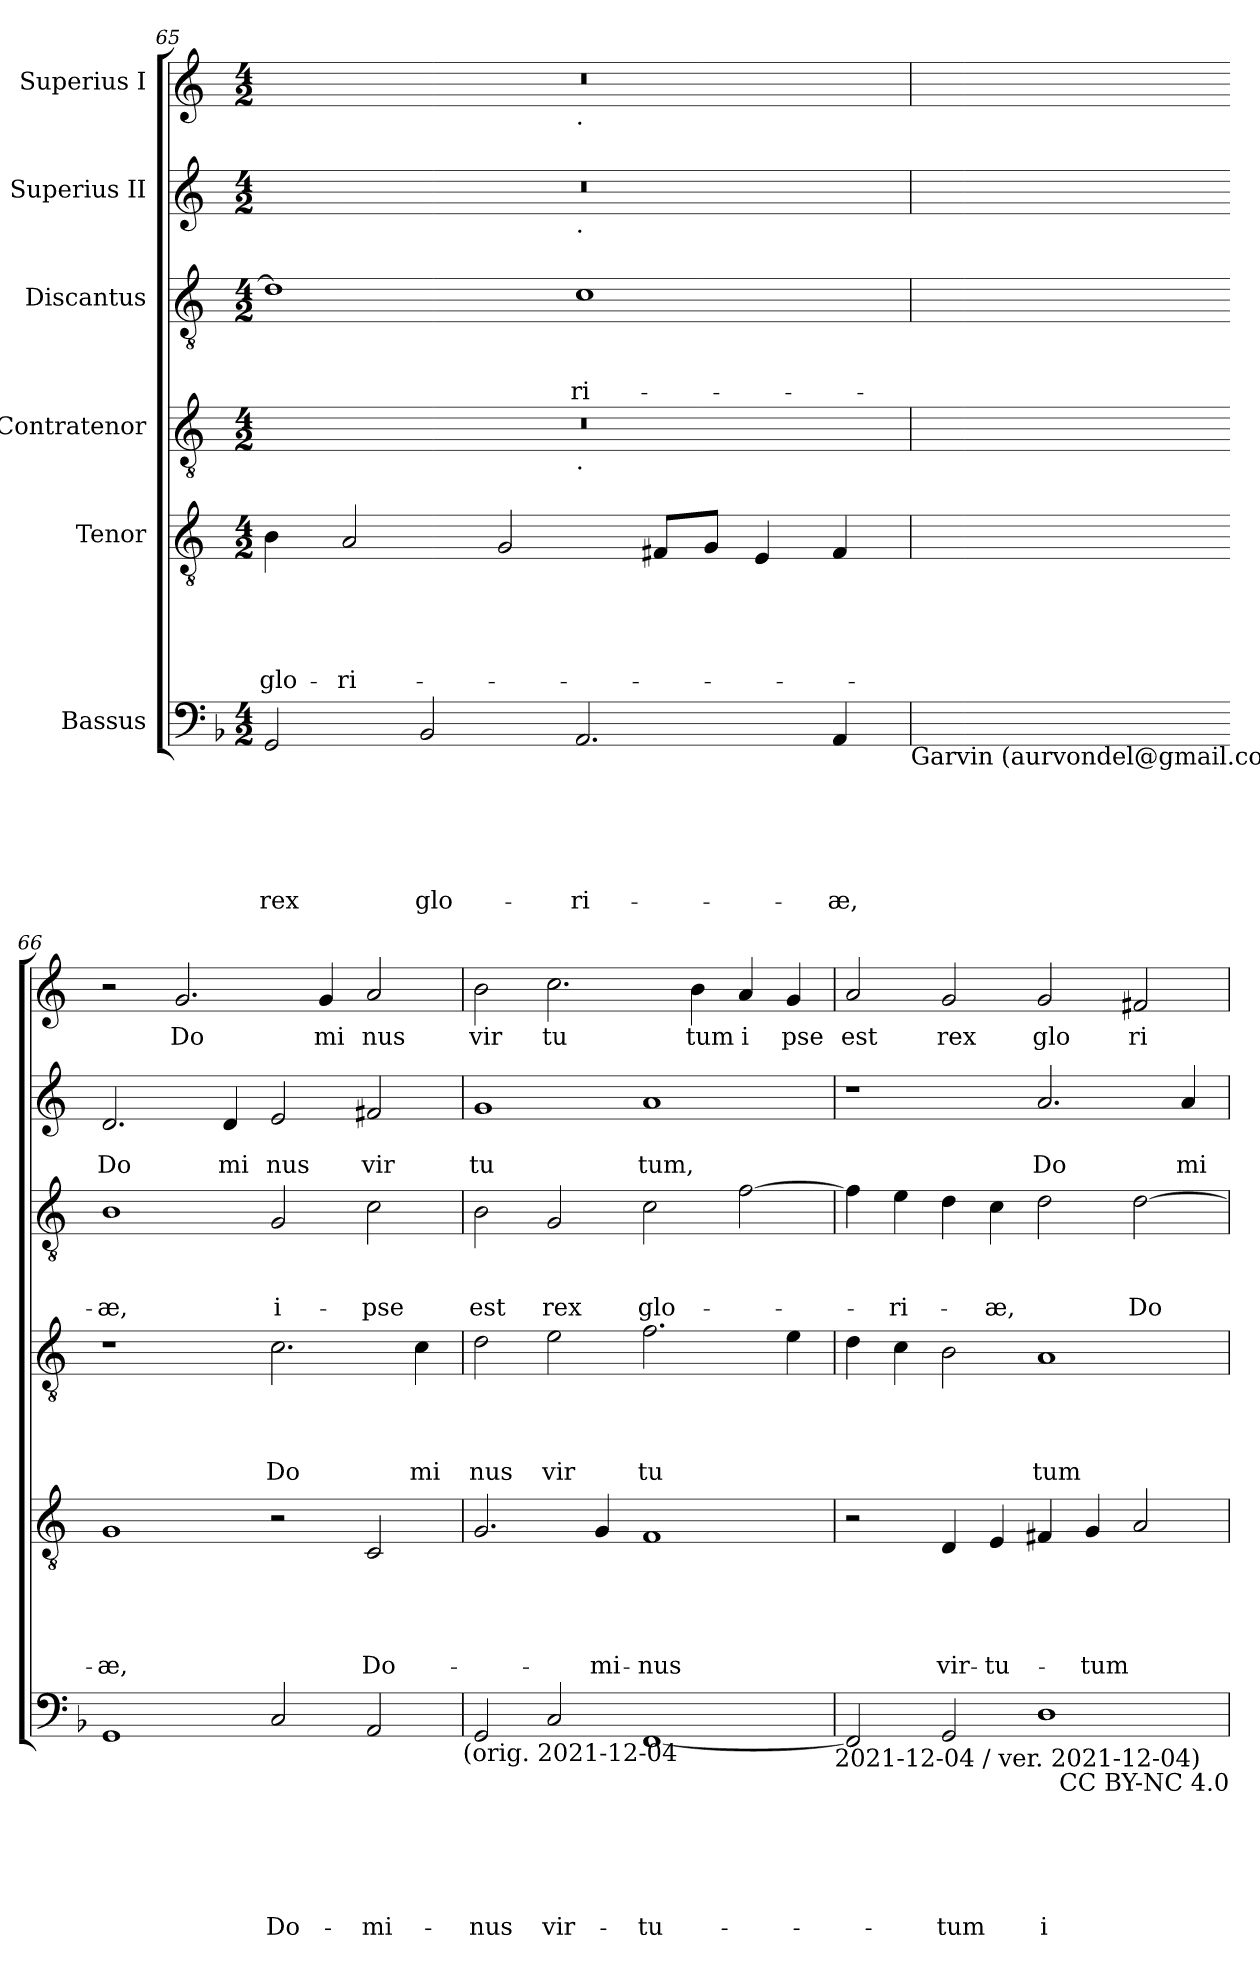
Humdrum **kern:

**kern	**text	**text	**text	**text	**text	**text	**kern	**text	**text	**text	**text	**text	**kern	**text	**text	**text	**text	**kern	**text	**text	**text	**kern	**text	**text	**kern	**text
*part6	*part6	*part6	*part6	*part6	*part6	*part6	*part5	*part5	*part5	*part5	*part5	*part5	*part4	*part4	*part4	*part4	*part4	*part3	*part3	*part3	*part3	*part2	*part2	*part2	*part1	*part1
*staff6	*staff6	*staff6	*staff6	*staff6	*staff6	*staff6	*staff5	*staff5	*staff5	*staff5	*staff5	*staff5	*staff4	*staff4	*staff4	*staff4	*staff4	*staff3	*staff3	*staff3	*staff3	*staff2	*staff2	*staff2	*staff1	*staff1
*I"Bassus	*	*	*	*	*	*	*I"Tenor	*	*	*	*	*	*I"Contratenor	*	*	*	*	*I"Discantus	*	*	*	*I"Superius II	*	*	*I"Superius I	*
*clefF4	*	*	*	*	*	*	*clefGv2	*	*	*	*	*	*clefGv2	*	*	*	*	*clefGv2	*	*	*	*clefG2	*	*	*clefG2	*
*	*	*	*	*	*	*	*ITrd-3c-5	*	*	*	*	*	*ITrd-3c-5	*	*	*	*	*ITrd-3c-5	*	*	*	*ITrd-3c-5	*	*	*ITrd-3c-5	*
*k[b-]	*	*	*	*	*	*	*k[b-]	*	*	*	*	*	*k[b-]	*	*	*	*	*k[b-]	*	*	*	*k[b-]	*	*	*k[b-]	*
*F:	*	*	*	*	*	*	*F:	*	*	*	*	*	*F:	*	*	*	*	*F:	*	*	*	*F:	*	*	*F:	*
*M4/2	*	*	*	*	*	*	*M4/2	*	*	*	*	*	*M4/2	*	*	*	*	*M4/2	*	*	*	*M4/2	*	*	*M4/2	*
=65	=65	=65	=65	=65	=65	=65	=65	=65	=65	=65	=65	=65	=65	=65	=65	=65	=65	=65	=65	=65	=65	=65	=65	=65	=65	=65
!	!	!	!	!	!	!LO:LY:b	!	!	!	!	!	!LO:LY:b	!	!	!	!	!	!	!	!	!	!	!	!	!	!
*	*	*	*	*	*	*	*	*	*	*	*	*	*^	*	*	*	*	*	*	*	*	*^	*	*	*^	*
2GG/	.	.	.	.	.	rex	4e\	.	.	.	.	glo-	0r	1ryy	.	.	.	.	1g]	.	.	.	0r	1ryy	.	.	0r	1ryy	.
!	!	!	!	!	!	!	!	!	!	!	!	!LO:LY:b	!	!	!	!	!	!	!	!	!	!	!	!	!	!	!	!	!
.	.	.	.	.	.	.	2d/	.	.	.	.	-ri-	.	.	.	.	.	.	.	.	.	.	.	.	.	.	.	.	.
!	!	!	!	!	!	!LO:LY:b	!	!	!	!	!	!	!	!	!	!	!	!	!	!	!	!	!	!	!	!	!	!	!
2BB-/	.	.	.	.	.	glo-	.	.	.	.	.	.	.	.	.	.	.	.	.	.	.	.	.	.	.	.	.	.	.
.	.	.	.	.	.	.	2c/	.	.	.	.	.	.	.	.	.	.	.	.	.	.	.	.	.	.	.	.	.	.
!	!	!	!	!	!	!	!	!	!	!	!	!	!	!	!	!	!	!	!	!	!	!	!	!	!	!	!	!LO:TX:b:t=.	!
!	!	!	!	!	!	!	!	!	!	!	!	!	!	!	!	!	!	!	!	!	!	!	!	!LO:TX:b:t=.	!	!	!	!	!
!	!	!	!	!	!	!	!	!	!	!	!	!	!	!LO:TX:b:t=.	!	!	!	!	!	!	!	!	!	!	!	!	!	!	!
!	!	!	!	!	!	!LO:LY:b	!	!	!	!	!	!	!	!	!	!	!	!	!	!	!	!LO:LY:b	!	!	!	!	!	!	!
2.AA/	.	.	.	.	.	-ri-	.	.	.	.	.	.	.	1ryy	.	.	.	.	1f	.	.	-ri-	.	1ryy	.	.	.	1ryy	.
.	.	.	.	.	.	.	8Bn/L	.	.	.	.	.	.	.	.	.	.	.	.	.	.	.	.	.	.	.	.	.	.
.	.	.	.	.	.	.	8c/J	.	.	.	.	.	.	.	.	.	.	.	.	.	.	.	.	.	.	.	.	.	.
.	.	.	.	.	.	.	4A/	.	.	.	.	.	.	.	.	.	.	.	.	.	.	.	.	.	.	.	.	.	.
!	!	!	!	!	!	!LO:LY:b	!	!	!	!	!	!	!	!	!	!	!	!	!	!	!	!	!	!	!	!	!	!	!
4AA/	.	.	.	.	.	-æ,	4B/	.	.	.	.	.	.	.	.	.	.	.	.	.	.	.	.	.	.	.	.	.	.
!LO:TX:b:t=Garvin (aurvondel@gmail.com)	!	!	!	!	!	!	!	!	!	!	!	!	!	!	!	!	!	!	!	!	!	!	!	!	!	!	!	!	!
=66	=66	=66	=66	=66	=66	=66	=66	=66	=66	=66	=66	=66	=66	=66	=66	=66	=66	=66	=66	=66	=66	=66	=66	=66	=66	=66	=66	=66	=66
!	!	!	!	!	!	!	!	!	!	!	!	!LO:LY:b	!	!	!	!	!	!	!	!	!	!LO:LY:b	!	!	!	!LO:LY:b	!	!	!
*	*	*	*	*	*	*	*	*	*	*	*	*	*	*	*	*	*	*	*	*	*	*	*v	*v	*	*	*	*	*
*	*	*	*	*	*	*	*	*	*	*	*	*	*v	*v	*	*	*	*	*	*	*	*	*	*	*	*v	*v	*
1GG	.	.	.	.	.	.	1c	.	.	.	.	-æ,	1r	.	.	.	.	1e	.	.	-æ,	2.g/	.	Do	2r	.
!	!	!	!	!	!	!	!	!	!	!	!	!	!	!	!	!	!	!	!	!	!	!	!	!	!	!LO:LY:b
.	.	.	.	.	.	.	.	.	.	.	.	.	.	.	.	.	.	.	.	.	.	.	.	.	2.cc/	Do
!	!	!	!	!	!	!	!	!	!	!	!	!	!	!	!	!	!	!	!	!	!	!	!	!LO:LY:b	!	!
.	.	.	.	.	.	.	.	.	.	.	.	.	.	.	.	.	.	.	.	.	.	4g/	.	mi	.	.
!	!	!	!	!	!	!LO:LY:b	!	!	!	!	!	!	!	!	!	!	!LO:LY:b	!	!	!	!LO:LY:b	!	!	!LO:LY:b	!	!
2C/	.	.	.	.	.	Do-	2r	.	.	.	.	.	2.f\	.	.	.	Do	2c/	.	.	i-	2a/	.	nus	.	.
!	!	!	!	!	!	!	!	!	!	!	!	!	!	!	!	!	!	!	!	!	!	!	!	!	!	!LO:LY:b
.	.	.	.	.	.	.	.	.	.	.	.	.	.	.	.	.	.	.	.	.	.	.	.	.	4cc/	mi
!	!	!	!	!	!	!LO:LY:b	!	!	!	!	!	!LO:LY:b	!	!	!	!	!	!	!	!	!LO:LY:b	!	!	!LO:LY:b	!	!LO:LY:b
2AA/	.	.	.	.	.	-mi-	2F/	.	.	.	.	Do-	.	.	.	.	.	2f\	.	.	-pse	2bn/	.	vir	2dd/	nus
!	!	!	!	!	!	!	!	!	!	!	!	!	!	!	!	!	!LO:LY:b	!	!	!	!	!	!	!	!	!
.	.	.	.	.	.	.	.	.	.	.	.	.	4f\	.	.	.	mi	.	.	.	.	.	.	.	.	.
!LO:TX:b:t=(orig. 2021-12-04	!	!	!	!	!	!	!	!	!	!	!	!	!	!	!	!	!	!	!	!	!	!	!	!	!	!
=67	=67	=67	=67	=67	=67	=67	=67	=67	=67	=67	=67	=67	=67	=67	=67	=67	=67	=67	=67	=67	=67	=67	=67	=67	=67	=67
!	!	!	!	!	!	!LO:LY:b	!	!	!	!	!	!	!	!	!	!	!LO:LY:b	!	!	!	!LO:LY:b	!	!	!LO:LY:b	!	!LO:LY:b
2GG/	.	.	.	.	.	-nus	2.c/	.	.	.	.	.	2g\	.	.	.	nus	2e\	.	.	est	1cc	.	tu	2ee\	vir
!	!	!	!	!	!	!LO:LY:b	!	!	!	!	!	!	!	!	!	!	!LO:LY:b	!	!	!	!LO:LY:b	!	!	!	!	!LO:LY:b
2C/	.	.	.	.	.	vir-	.	.	.	.	.	.	2a\	.	.	.	vir	2c/	.	.	rex	.	.	.	2.ff\	tu
!	!	!	!	!	!	!	!	!	!	!	!	!LO:LY:b	!	!	!	!	!	!	!	!	!	!	!	!	!	!
.	.	.	.	.	.	.	4c/	.	.	.	.	-mi-	.	.	.	.	.	.	.	.	.	.	.	.	.	.
!	!	!	!	!	!	!LO:LY:b	!	!	!	!	!	!LO:LY:b	!	!	!	!	!LO:LY:b	!	!	!	!LO:LY:b	!	!	!LO:LY:b	!	!
[<1FF	.	.	.	.	.	-tu-	1B-	.	.	.	.	-nus	2.b-\	.	.	.	tu	2f\	.	.	glo-	1dd	.	tum,	.	.
!	!	!	!	!	!	!	!	!	!	!	!	!	!	!	!	!	!	!	!	!	!	!	!	!	!	!LO:LY:b
.	.	.	.	.	.	.	.	.	.	.	.	.	.	.	.	.	.	.	.	.	.	.	.	.	4ee\	tum
!	!	!	!	!	!	!	!	!	!	!	!	!	!	!	!	!	!	!	!	!	!	!	!	!	!	!LO:LY:b
.	.	.	.	.	.	.	.	.	.	.	.	.	.	.	.	.	.	[>2b-\	.	.	.	.	.	.	4dd/	i
!	!	!	!	!	!	!	!	!	!	!	!	!	!	!	!	!	!	!	!	!	!	!	!	!	!	!LO:LY:b
.	.	.	.	.	.	.	.	.	.	.	.	.	4a\	.	.	.	.	.	.	.	.	.	.	.	4cc/	pse
!LO:TX:b:t=2021-12-04 / ver. 2021-12-04)	!	!	!	!	!	!	!	!	!	!	!	!	!	!	!	!	!	!	!	!	!	!	!	!	!	!
=68	=68	=68	=68	=68	=68	=68	=68	=68	=68	=68	=68	=68	=68	=68	=68	=68	=68	=68	=68	=68	=68	=68	=68	=68	=68	=68
!	!	!	!	!	!	!	!	!	!	!	!	!	!	!	!	!	!	!	!	!	!	!	!	!	!	!LO:LY:b
2FF/]	.	.	.	.	.	.	2r	.	.	.	.	.	4g\	.	.	.	.	4b-\]	.	.	.	1r	.	.	2dd/	est
!	!	!	!	!	!	!	!	!	!	!	!	!	!	!	!	!	!	!	!	!	!LO:LY:b	!	!	!	!	!
.	.	.	.	.	.	.	.	.	.	.	.	.	4f\	.	.	.	.	4a\	.	.	-ri-	.	.	.	.	.
!	!	!	!	!	!	!LO:LY:b	!	!	!	!	!	!LO:LY:b	!	!	!	!	!	!	!	!	!	!	!	!	!	!LO:LY:b
2GG/	.	.	.	.	.	-tum	4G/	.	.	.	.	vir-	2e\	.	.	.	.	4g\	.	.	.	.	.	.	2cc/	rex
!	!	!	!	!	!	!	!	!	!	!	!	!LO:LY:b	!	!	!	!	!	!	!	!	!LO:LY:b	!	!	!	!	!
.	.	.	.	.	.	.	4A/	.	.	.	.	-tu-	.	.	.	.	.	4f\	.	.	-æ,	.	.	.	.	.
!	!	!	!	!	!	!LO:LY:b	!	!	!	!	!	!	!	!	!	!	!LO:LY:b	!	!	!	!	!	!	!LO:LY:b	!	!LO:LY:b
1D	.	.	.	.	.	i-	4Bn/	.	.	.	.	.	1d	.	.	.	tum	2g\	.	.	.	2.dd/	.	Do	2cc/	glo
!	!	!	!	!	!	!	!	!	!	!	!	!LO:LY:b	!	!	!	!	!	!	!	!	!	!	!	!	!	!
.	.	.	.	.	.	.	4c/	.	.	.	.	-tum	.	.	.	.	.	.	.	.	.	.	.	.	.	.
!	!	!	!	!	!	!	!	!	!	!	!	!	!	!	!	!	!	!	!	!	!LO:LY:b	!	!	!	!	!LO:LY:b
.	.	.	.	.	.	.	2d/	.	.	.	.	.	.	.	.	.	.	[>2g\	.	.	Do-	.	.	.	2bn/	ri
!	!	!	!	!	!	!	!	!	!	!	!	!	!	!	!	!	!	!	!	!	!	!	!	!LO:LY:b	!	!
.	.	.	.	.	.	.	.	.	.	.	.	.	.	.	.	.	.	.	.	.	.	4dd/	.	mi	.	.
!LO:TX:b:t=CC BY-NC 4.0	!	!	!	!	!	!	!	!	!	!	!	!	!	!	!	!	!	!	!	!	!	!	!	!	!	!
=	=	=	=	=	=	=	=	=	=	=	=	=	=	=	=	=	=	=	=	=	=	=	=	=	=	=
*-	*-	*-	*-	*-	*-	*-	*-	*-	*-	*-	*-	*-	*-	*-	*-	*-	*-	*-	*-	*-	*-	*-	*-	*-	*-	*-
